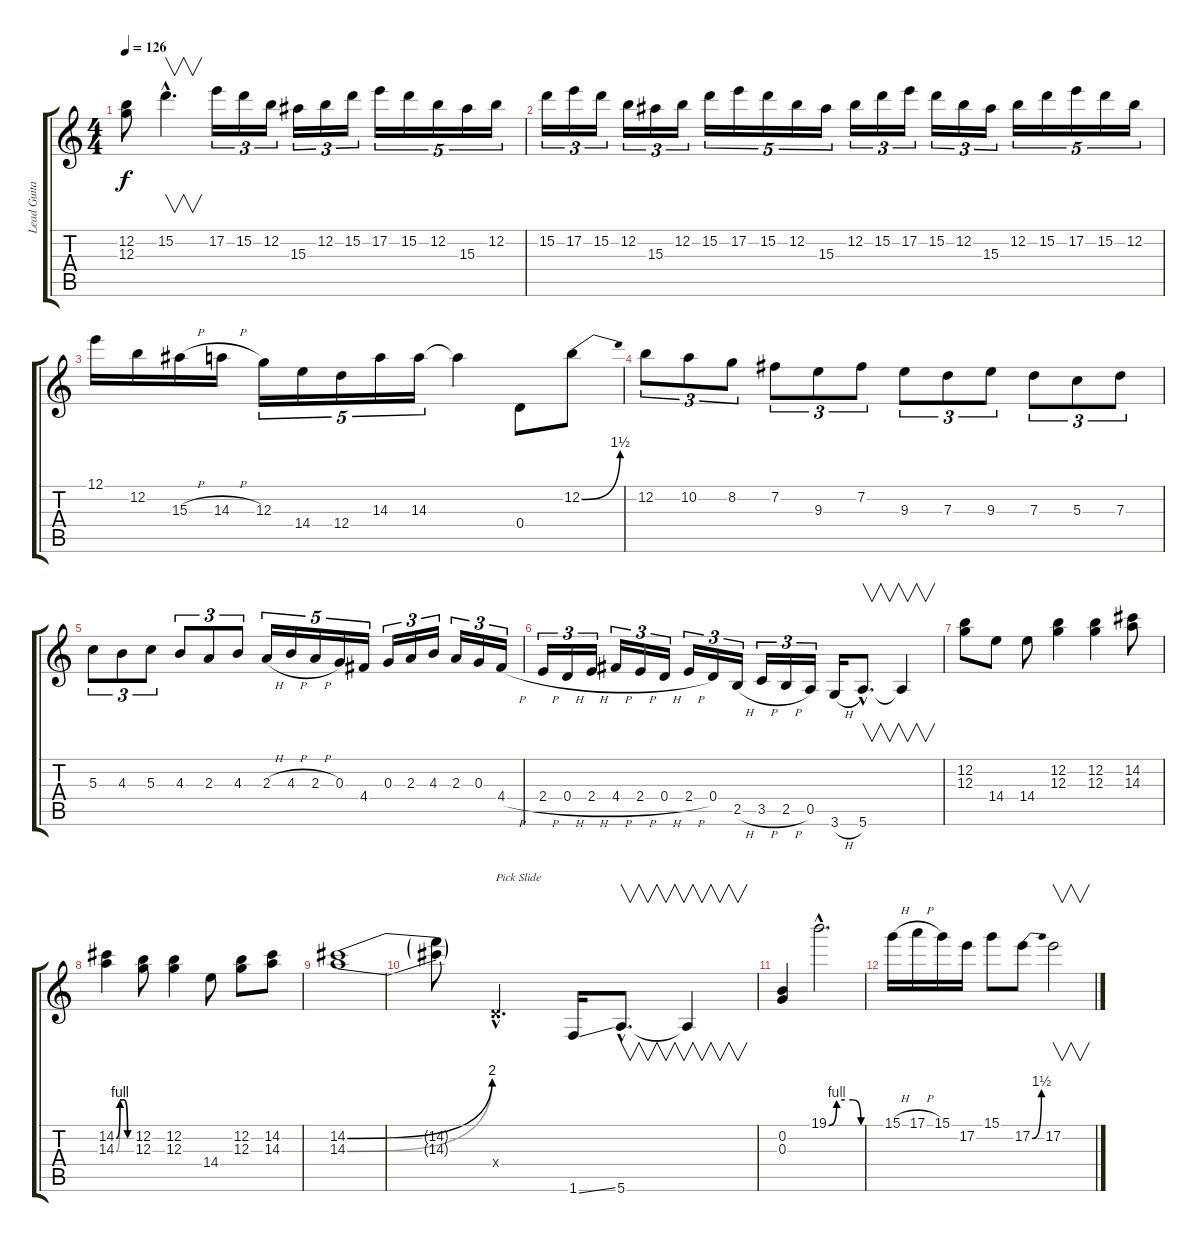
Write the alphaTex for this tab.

\track ("Lead Guitar" "Lead Guita") {instrument overdrivenguitar}
\staff {score tabs}
\tuning (E4 B3 G3 D3 A2 E2) {hide}
\ts (4 4)
\tempo 126
\clef g2
\ks c
(12.2 12.3).8{dy f} 15.2{hac}.4{v d} 17.2.16{tu (3 2)} 15.2.16{tu (3 2)} 12.2.16{tu (3 2)} 15.3.16{tu (3 2)} 12.2.16{tu (3 2)} 15.2.16{tu (3 2)} 17.2.16{tu (5 4)} 15.2.16{tu (5 4)} 12.2.16{tu (5 4)} 15.3.16{tu (5 4)} 12.2.16{tu (5 4)} |
15.2.16{tu (3 2)} 17.2.16{tu (3 2)} 15.2.16{tu (3 2)} 12.2.16{tu (3 2)} 15.3.16{tu (3 2)} 12.2.16{tu (3 2)} 15.2.16{tu (5 4)} 17.2.16{tu (5 4)} 15.2.16{tu (5 4)} 12.2.16{tu (5 4)} 15.3.16{tu (5 4)} 12.2.16{tu (3 2)} 15.2.16{tu (3 2)} 17.2.16{tu (3 2)} 15.2.16{tu (3 2)} 12.2.16{tu (3 2)} 15.3.16{tu (3 2)} 12.2.16{tu (5 4)} 15.2.16{tu (5 4)} 17.2.16{tu (5 4)} 15.2.16{tu (5 4)} 12.2.16{tu (5 4)} |
12.1.16 12.2.16 15.3{h}.16 14.3{h}.16 12.3.16{tu (5 4)} 14.4.16{tu (5 4)} 12.4.16{tu (5 4)} 14.3.16{tu (5 4)} 14.3.16{tu (5 4)} 14.3{t}.4 0.4.8 12.2{be (bend 0 0 60 6)}.8 |
12.2.8{tu (3 2) volume 12} 10.2.8{tu (3 2)} 8.2.8{tu (3 2)} 7.2.8{tu (3 2)} 9.3.8{tu (3 2)} 7.2.8{tu (3 2)} 9.3.8{tu (3 2) volume 10} 7.3.8{tu (3 2)} 9.3.8{tu (3 2)} 7.3.8{tu (3 2)} 5.3.8{tu (3 2)} 7.3.8{tu (3 2)} |
5.3.8{tu (3 2) volume 8} 4.3.8{tu (3 2)} 5.3.8{tu (3 2)} 4.3.8{tu (3 2)} 2.3.8{tu (3 2)} 4.3.8{tu (3 2)} 2.3{h}.16{tu (5 4)} 4.3{h}.16{tu (5 4)} 2.3{h}.16{tu (5 4)} 0.3.16{tu (5 4)} 4.4.16{tu (5 4)} 0.3.16{tu (3 2)} 2.3.16{tu (3 2)} 4.3.16{tu (3 2)} 2.3.16{tu (3 2)} 0.3.16{tu (3 2)} 4.4{h}.16{tu (3 2)} |
2.4{h}.16{tu (3 2) volume 6} 0.4{h}.16{tu (3 2)} 2.4{h}.16{tu (3 2)} 4.4{h}.16{tu (3 2)} 2.4{h}.16{tu (3 2)} 0.4{h}.16{tu (3 2)} 2.4{h}.16{tu (3 2)} 0.4.16{tu (3 2)} 2.5{h}.16{tu (3 2)} 3.5{h}.16{tu (3 2)} 2.5{h}.16{tu (3 2)} 0.5.16{tu (3 2)} 3.6{h}.16 5.6{hac}.8{v d} 5.6{t}.4{v} |
(12.2 12.3).8{volume 4} 14.4.8 14.4.8 (12.2 12.3).4 (12.2 12.3).4 (14.2 14.3).8 |
(14.2{be (custom 0 0 15 4 30 4 45 0 60 0)} 14.3{be (custom 0 0 15 4 30 4 45 0 60 0)}).4{volume 2} (12.2 12.3).8 (12.2 12.3).4 14.4.8 (12.2 12.3).8 (14.2 14.3).8 |
(14.2{be (bend 0 0 60 8)} 14.3{be (bend 0 0 60 8)}).1{volume 2} |
(14.2{t} 14.3{t}).8 0.4{hac x}.4{d txt "Pick Slide"} 1.6{ss}.16 5.6{hac}.8{v d} 5.6{t}.4{v} |
(0.2 0.3).4{volume 1} 19.1{be (custom 0 0 15 4 30 4 45 4 60 0) hac}.2{d} |
15.1{h}.16 17.1{h}.16 15.1.16 17.2.16 15.1.8 17.2{be (bend 0 0 60 6)}.8 17.2.2{v}
